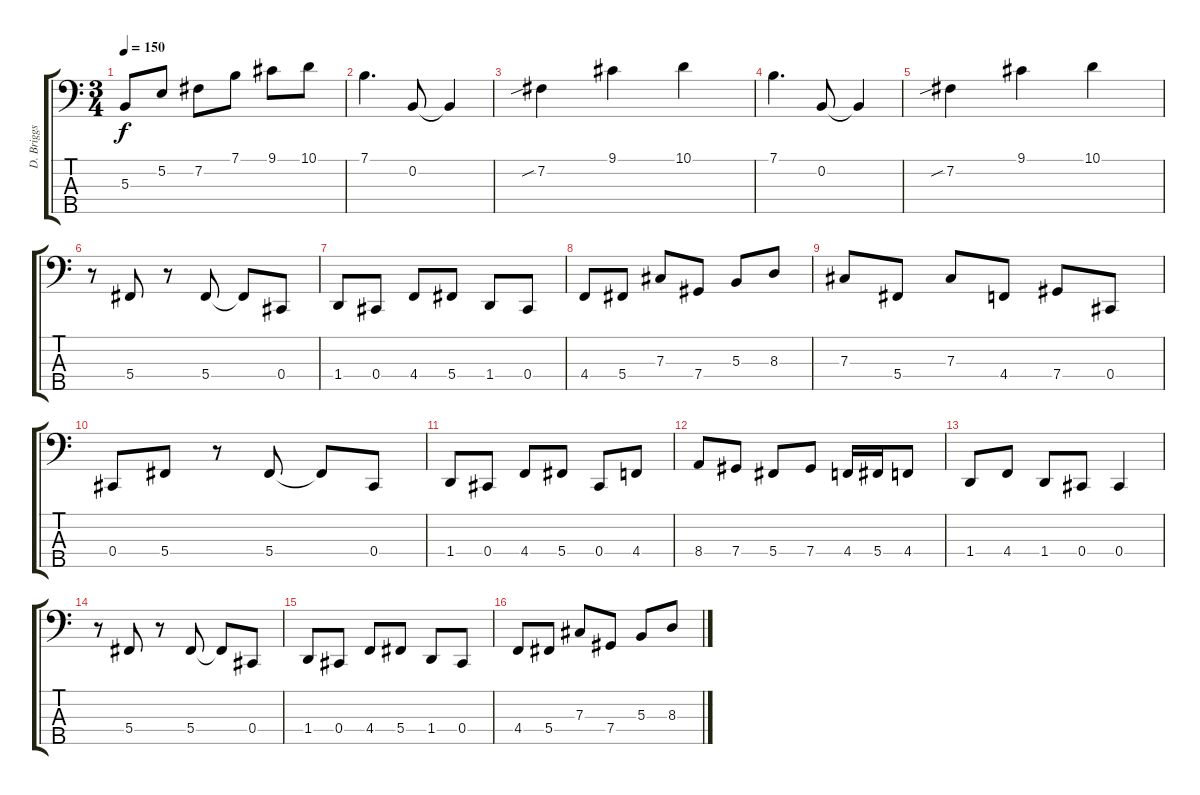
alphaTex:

\track ("D. Briggs Bass" "D. Briggs ") {instrument electricbassfinger}
\staff {score tabs}
\tuning (E2 B1 Gb1 Db1 Ab0) {hide}
\ts (3 4)
\tempo 150
\clef f4
\ks c
5.3.8{dy f} 5.2.8 7.2.8 7.1.8 9.1.8 10.1.8 |
7.1.4{d} 0.2.8 0.2{t}.4 |
7.2{sib}.4 9.1.4 10.1.4 |
7.1.4{d} 0.2.8 0.2{t}.4 |
7.2{sib}.4 9.1.4 10.1.4 |
r.8 5.4.8 r.8 5.4.8 5.4{t}.8 0.4.8 |
1.4.8 0.4.8 4.4.8 5.4.8 1.4.8 0.4.8 |
4.4.8 5.4.8 7.3.8 7.4.8 5.3.8 8.3.8 |
7.3.8 5.4.8 7.3.8 4.4.8 7.4.8 0.4.8 |
0.4.8 5.4.8 r.8 5.4.8 5.4{t}.8 0.4.8 |
1.4.8 0.4.8 4.4.8 5.4.8 0.4.8 4.4.8 |
8.4.8 7.4.8 5.4.8 7.4.8 4.4.16 5.4.16 4.4.8 |
1.4.8 4.4.8 1.4.8 0.4.8 0.4.4 |
r.8 5.4.8 r.8 5.4.8 5.4{t}.8 0.4.8 |
1.4.8 0.4.8 4.4.8 5.4.8 1.4.8 0.4.8 |
4.4.8 5.4.8 7.3.8 7.4.8 5.3.8 8.3.8
